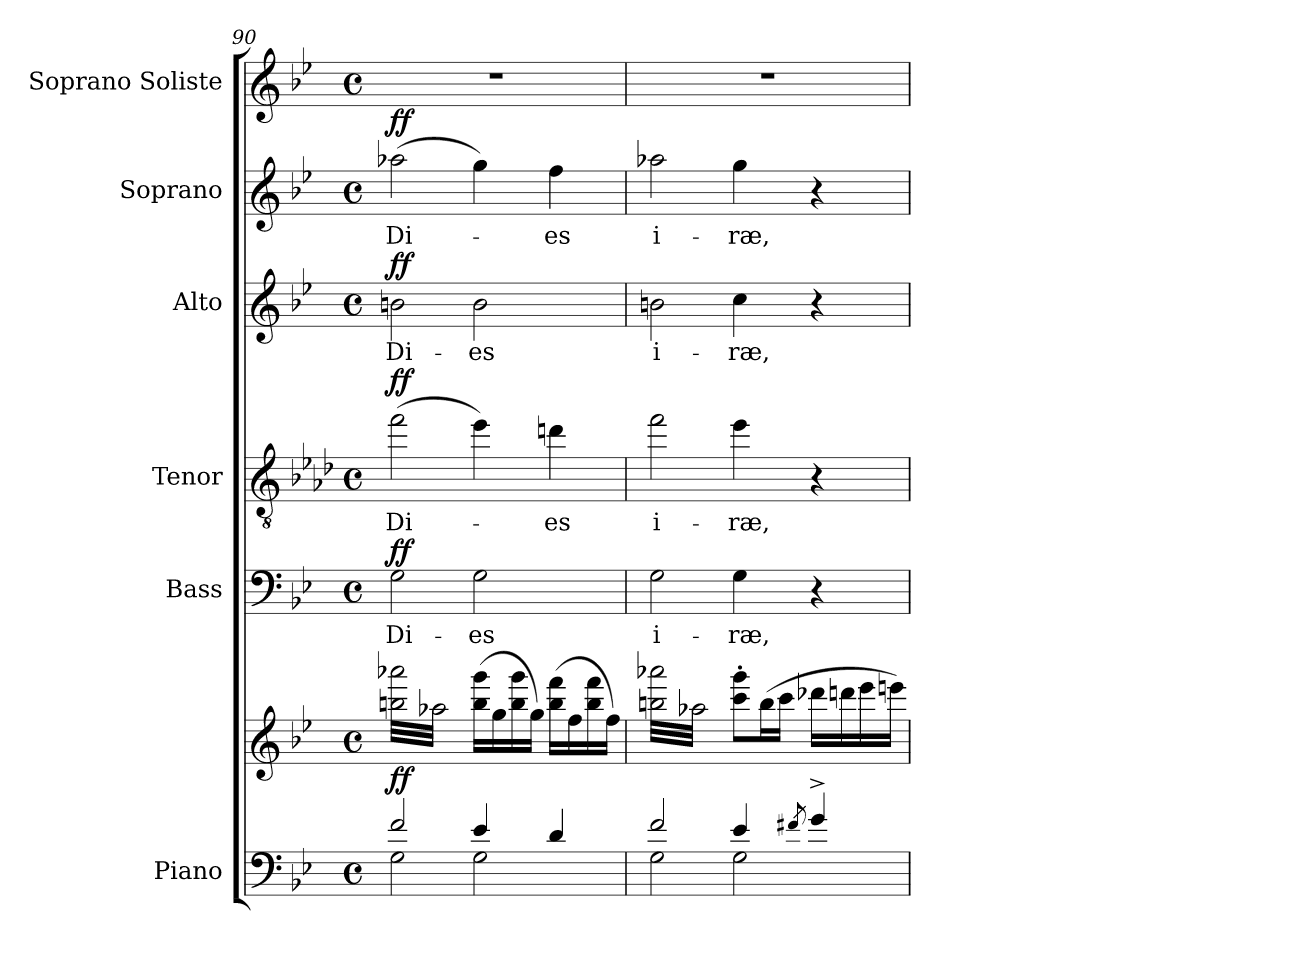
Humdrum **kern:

**kern	**kern	**dynam	**kern	**text	**dynam	**kern	**text	**dynam	**kern	**text	**dynam	**kern	**text	**dynam	**kern
*part6	*part6	*part6	*part5	*part5	*part5	*part4	*part4	*part4	*part3	*part3	*part3	*part2	*part2	*part2	*part1
*staff7	*staff6	*staff6/7	*staff5	*staff5	*staff5	*staff4	*staff4	*staff4	*staff3	*staff3	*staff3	*staff2	*staff2	*staff2	*staff1
*I"Piano	*	*	*I"Bass	*	*	*I"Tenor	*	*	*I"Alto	*	*	*I"Soprano	*	*	*I"Soprano Soliste
*I'Pno.	*	*	*I'B.	*	*	*I'T.	*	*	*I'A.	*	*	*I'S.	*	*	*
*clefF4	*clefG2	*	*clefF4	*	*	*clefGv2	*	*	*clefG2	*	*	*clefG2	*	*	*clefG2
*	*	*	*	*	*	*ITrd8c14	*	*	*	*	*	*	*	*	*
*k[b-e-]	*k[b-e-]	*	*k[b-e-]	*	*	*k[b-e-a-d-]	*	*	*k[b-e-]	*	*	*k[b-e-]	*	*	*k[b-e-]
*M4/4	*M4/4	*	*M4/4	*	*	*M4/4	*	*	*M4/4	*	*	*M4/4	*	*	*M4/4
*met(c)	*met(c)	*	*met(c)	*	*	*met(c)	*	*	*met(c)	*	*	*met(c)	*	*	*met(c)
=90	=90	=90	=90	=90	=90	=90	=90	=90	=90	=90	=90	=90	=90	=90	=90
*^	*	*	*	*	*	*	*	*	*	*	*	*	*	*	*
!	!	!	!LO:DY:b	!	!	!LO:DY:a	!	!	!LO:DY:a	!	!	!LO:DY:a	!	!	!LO:DY:a	!
*	*	*tremolo	*	*	*	*	*	*	*	*	*	*	*	*	*	*
2f/	2G\	(32bbn\ 32aaa-X\LLL	ff	2G\	Di-	ff	(2fi\	Di-	ff	2bn\	Di-	ff	(2aa-X\	Di-	ff	1r
.	.	32aa-X\)	.	.	.	.	.	.	.	.	.	.	.	.	.	.
.	.	32bbn\ 32aaa-X\	.	.	.	.	.	.	.	.	.	.	.	.	.	.
.	.	32aa-X\)	.	.	.	.	.	.	.	.	.	.	.	.	.	.
.	.	32bbn\ 32aaa-X\	.	.	.	.	.	.	.	.	.	.	.	.	.	.
.	.	32aa-X\)	.	.	.	.	.	.	.	.	.	.	.	.	.	.
.	.	32bbn\ 32aaa-X\	.	.	.	.	.	.	.	.	.	.	.	.	.	.
.	.	32aa-X\)	.	.	.	.	.	.	.	.	.	.	.	.	.	.
.	.	32bbn\ 32aaa-X\	.	.	.	.	.	.	.	.	.	.	.	.	.	.
.	.	32aa-X\)	.	.	.	.	.	.	.	.	.	.	.	.	.	.
.	.	32bbn\ 32aaa-X\	.	.	.	.	.	.	.	.	.	.	.	.	.	.
.	.	32aa-X\)	.	.	.	.	.	.	.	.	.	.	.	.	.	.
.	.	32bbn\ 32aaa-X\	.	.	.	.	.	.	.	.	.	.	.	.	.	.
.	.	32aa-X\)	.	.	.	.	.	.	.	.	.	.	.	.	.	.
.	.	32bbn\ 32aaa-X\	.	.	.	.	.	.	.	.	.	.	.	.	.	.
.	.	32aa-X\)JJJ	.	.	.	.	.	.	.	.	.	.	.	.	.	.
*	*	*Xtremolo	*	*	*	*	*	*	*	*	*	*	*	*	*	*
4e-/	2G\	(16bb\ 16ggg\LL	.	2G\	-es	.	4e-i\)	.	.	2b\	-es	.	4gg\)	.	.	.
.	.	.	.	.	.	.	.	.	.	.	.	.	.	.	.	.
.	.	16gg\	.	.	.	.	.	.	.	.	.	.	.	.	.	.
.	.	.	.	.	.	.	.	.	.	.	.	.	.	.	.	.
.	.	16bb\ 16ggg\	.	.	.	.	.	.	.	.	.	.	.	.	.	.
.	.	.	.	.	.	.	.	.	.	.	.	.	.	.	.	.
.	.	16gg\JJ)	.	.	.	.	.	.	.	.	.	.	.	.	.	.
.	.	.	.	.	.	.	.	.	.	.	.	.	.	.	.	.
4d/	.	(16bb\ 16fff\LL	.	.	.	.	4dni\	-es	.	.	.	.	4ff\	-es	.	.
.	.	16ff\	.	.	.	.	.	.	.	.	.	.	.	.	.	.
.	.	16bb\ 16fff\	.	.	.	.	.	.	.	.	.	.	.	.	.	.
.	.	16ff\JJ)	.	.	.	.	.	.	.	.	.	.	.	.	.	.
=91	=91	=91	=91	=91	=91	=91	=91	=91	=91	=91	=91	=91	=91	=91	=91	=91
*	*	*tremolo	*	*	*	*	*	*	*	*	*	*	*	*	*	*
2f/	2G\	(32bbn\ 32aaa-X\LLL	.	2G\	i-	.	2fi\	i-	.	2bn\	i-	.	2aa-X\	i-	.	1r
.	.	32aa-X\)	.	.	.	.	.	.	.	.	.	.	.	.	.	.
.	.	32bbn\ 32aaa-X\	.	.	.	.	.	.	.	.	.	.	.	.	.	.
.	.	32aa-X\)	.	.	.	.	.	.	.	.	.	.	.	.	.	.
.	.	32bbn\ 32aaa-X\	.	.	.	.	.	.	.	.	.	.	.	.	.	.
.	.	32aa-X\)	.	.	.	.	.	.	.	.	.	.	.	.	.	.
.	.	32bbn\ 32aaa-X\	.	.	.	.	.	.	.	.	.	.	.	.	.	.
.	.	32aa-X\)	.	.	.	.	.	.	.	.	.	.	.	.	.	.
.	.	32bbn\ 32aaa-X\	.	.	.	.	.	.	.	.	.	.	.	.	.	.
.	.	32aa-X\)	.	.	.	.	.	.	.	.	.	.	.	.	.	.
.	.	32bbn\ 32aaa-X\	.	.	.	.	.	.	.	.	.	.	.	.	.	.
.	.	32aa-X\)	.	.	.	.	.	.	.	.	.	.	.	.	.	.
.	.	32bbn\ 32aaa-X\	.	.	.	.	.	.	.	.	.	.	.	.	.	.
.	.	32aa-X\)	.	.	.	.	.	.	.	.	.	.	.	.	.	.
.	.	32bbn\ 32aaa-X\	.	.	.	.	.	.	.	.	.	.	.	.	.	.
.	.	32aa-X\)JJJ	.	.	.	.	.	.	.	.	.	.	.	.	.	.
*	*	*Xtremolo	*	*	*	*	*	*	*	*	*	*	*	*	*	*
4e-/	2G\	8ccc\' 8ggg\'L	.	4G\	-ræ,	.	4e-i\	-ræ,	.	4cc\	-ræ,	.	4gg\	-ræ,	.	.
.	.	.	.	.	.	.	.	.	.	.	.	.	.	.	.	.
.	.	.	.	.	.	.	.	.	.	.	.	.	.	.	.	.
.	.	.	.	.	.	.	.	.	.	.	.	.	.	.	.	.
.	.	(16bb\L	.	.	.	.	.	.	.	.	.	.	.	.	.	.
.	.	.	.	.	.	.	.	.	.	.	.	.	.	.	.	.
.	.	16ccc\JJ	.	.	.	.	.	.	.	.	.	.	.	.	.	.
.	.	.	.	.	.	.	.	.	.	.	.	.	.	.	.	.
8qf#X/	.	.	.	.	.	.	.	.	.	.	.	.	.	.	.	.
4g^/	.	16ddd-X\LL	.	4r	.	.	4r	.	.	4r	.	.	4r	.	.	.
.	.	16dddn\	.	.	.	.	.	.	.	.	.	.	.	.	.	.
.	.	16eee-\	.	.	.	.	.	.	.	.	.	.	.	.	.	.
.	.	16eeen\JJ)	.	.	.	.	.	.	.	.	.	.	.	.	.	.
*v	*v	*	*	*	*	*	*	*	*	*	*	*	*	*	*	*
=	=	=	=	=	=	=	=	=	=	=	=	=	=	=	=
*-	*-	*-	*-	*-	*-	*-	*-	*-	*-	*-	*-	*-	*-	*-	*-
